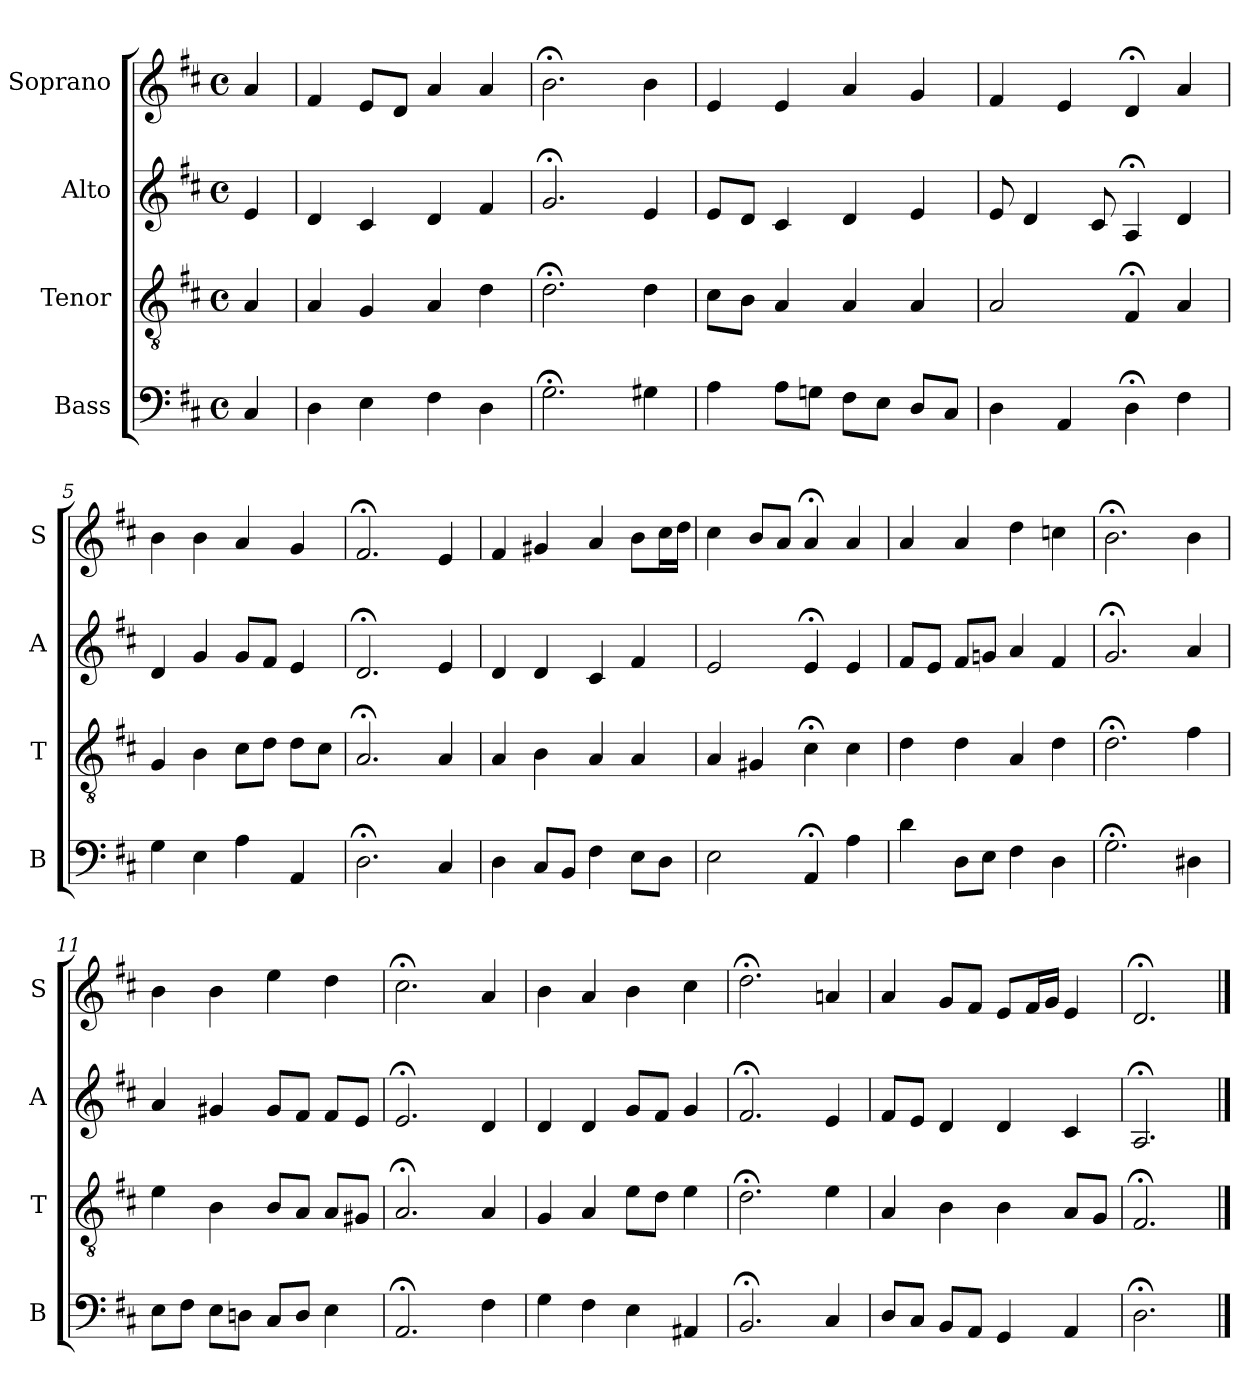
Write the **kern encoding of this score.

**kern	**kern	**kern	**kern
*part4	*part3	*part2	*part1
*staff4	*staff3	*staff2	*staff1
*I"Bass	*I"Tenor	*I"Alto	*I"Soprano
*I'B	*I'T	*I'A	*I'S
*clefF4	*clefGv2	*clefG2	*clefG2
*k[f#c#]	*k[f#c#]	*k[f#c#]	*k[f#c#]
*D:	*D:	*D:	*D:
*M4/4	*M4/4	*M4/4	*M4/4
*met(c)	*met(c)	*met(c)	*met(c)
*MM100	*MM100	*MM100	*MM100
=	=	=	=
4C#	4A	4e	4a
=1	=1	=1	=1
4D	4A	4d	4f#
4E	4G	4c#i	8eL
.	.	.	8diJ
4F#	4A	4di	4ai
4D	4d	4f#	4a
=2	=2	=2	=2
2.G;<	2.d;<	2.g;<	2.b;<
4G#X	4d	4e	4b
=3	=3	=3	=3
4A	8c#L	8eL	4ei
.	8BJ	8dJ	.
8AL	4A	4c#i	4ei
8GnJ	.	.	.
8F#L	4A	4di	4ai
8EJ	.	.	.
8DL	4A	4e	4g
8C#J	.	.	.
=4	=4	=4	=4
4D	2A	8e	4f#
.	.	4d	.
4AA	.	.	4e
.	.	8c#	.
4D;<	4F#;<	4A;<i	4d;<i
4F#	4A	4di	4ai
=5	=5	=5	=5
4G	4G	4d	4b
4E	4B	4g	4b
4A	8c#L	8gL	4a
.	8dJ	8f#J	.
4AA	8dL	4e	4g
.	8c#J	.	.
=6	=6	=6	=6
2.D;<	2.A;<	2.d;<	2.f#;<
4C#	4A	4e	4e
=7	=7	=7	=7
4D	4A	4d	4f#
8C#L	4B	4d	4g#X
8BBJ	.	.	.
4F#	4A	4c#	4a
8EL	4A	4f#	8bL
8DJ	.	.	16cc#L
.	.	.	16ddJJ
=8	=8	=8	=8
2E	4A	2e	4cc#
.	4G#X	.	8bL
.	.	.	8aJ
4AA;<	4c#;<	4e;<	4a;<
4A	4c#	4e	4a
=9	=9	=9	=9
4d	4d	8f#L	4a
.	.	8eJ	.
8DL	4d	8f#L	4a
8EJ	.	8gnJ	.
4F#	4A	4a	4dd
4D	4d	4f#	4ccn
=10	=10	=10	=10
2.G;<	2.d;<	2.g;<	2.b;<
4D#X	4f#	4a	4b
=11	=11	=11	=11
8EL	4e	4a	4b
8F#J	.	.	.
8EL	4B	4g#X	4b
8DnJ	.	.	.
8C#L	8BL	8g#L	4ee
8DJ	8AJ	8f#J	.
4E	8AL	8f#L	4dd
.	8G#XJ	8eJ	.
=12	=12	=12	=12
2.AA;<	2.A;<	2.e;<	2.cc#;<
4F#	4A	4d	4a
=13	=13	=13	=13
4G	4G	4d	4b
4F#	4A	4d	4a
4E	8eL	8gL	4b
.	8dJ	8f#J	.
4AA#X	4e	4g	4cc#
=14	=14	=14	=14
2.BB;<	2.d;<	2.f#;<	2.dd;<
4C#	4e	4e	4an
=15	=15	=15	=15
8DL	4A	8f#L	4a
8C#J	.	8eJ	.
8BBL	4B	4d	8gL
8AAJ	.	.	8f#J
4GG	4B	4d	8eL
.	.	.	16f#L
.	.	.	16gJJ
4AA	8AL	4c#	4e
.	8GJ	.	.
=16	=16	=16	=16
2.D;<	2.F#;<	2.A;<	2.d;<
==	==	==	==
*-	*-	*-	*-
